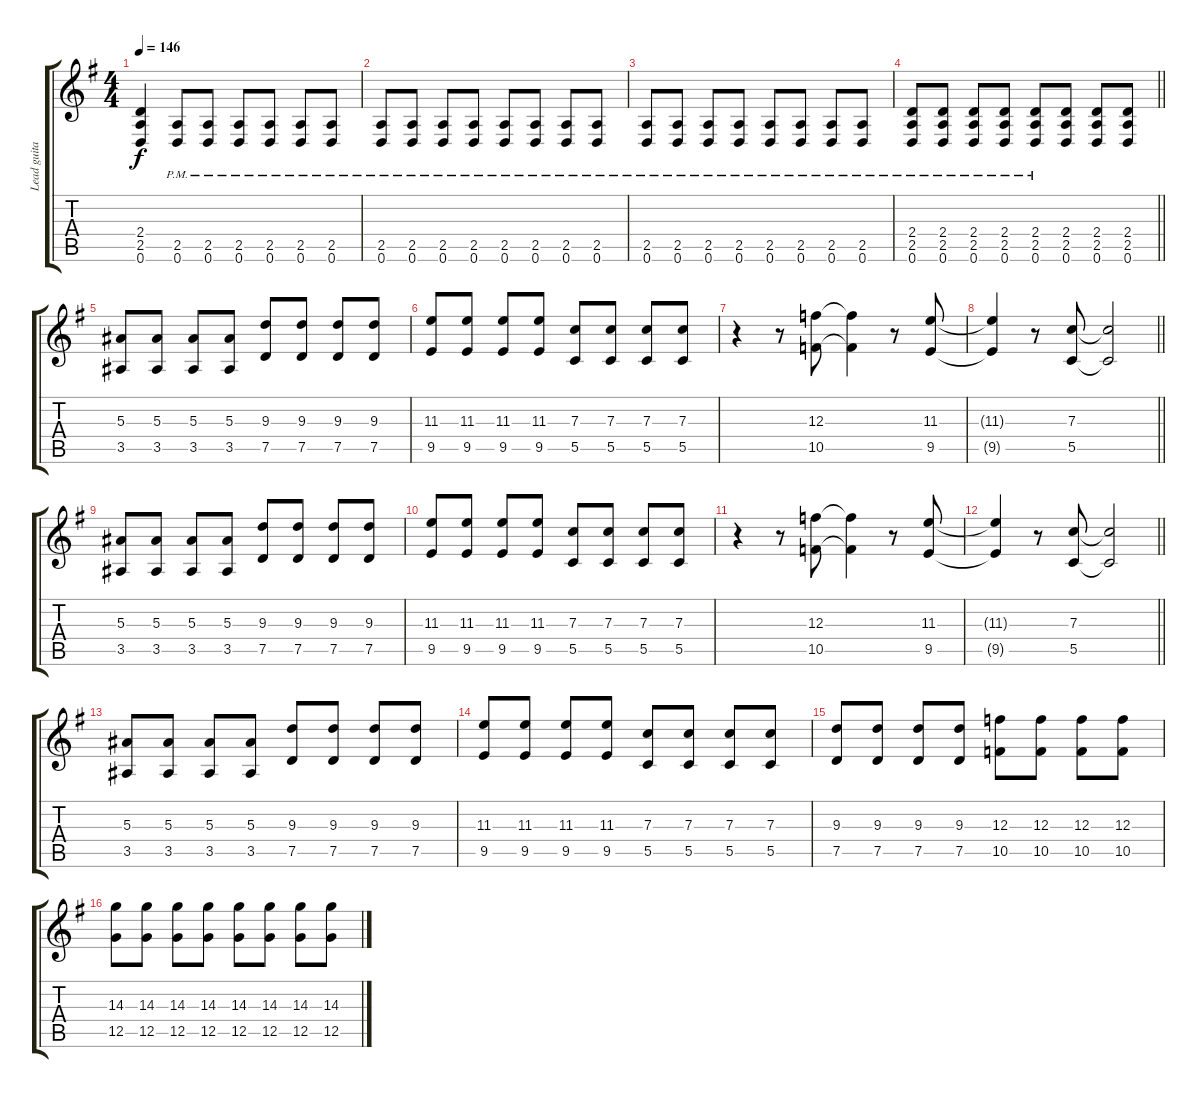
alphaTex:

\track ("Lead guitar" "Lead guita") {instrument overdrivenguitar}
\staff {score tabs}
\tuning (D4 A3 F3 C3 G2 D2) {hide}
\ts (4 4)
\tempo 146
\clef g2
\ks g
(2.4 2.5 0.6).4{dy f instrument distortionguitar} (2.5{pm} 0.6{pm}).8 (2.5{pm} 0.6{pm}).8 (2.5{pm} 0.6{pm}).8 (2.5{pm} 0.6{pm}).8 (2.5{pm} 0.6{pm}).8 (2.5{pm} 0.6{pm}).8 |
(2.5{pm} 0.6{pm}).8 (2.5{pm} 0.6{pm}).8 (2.5{pm} 0.6{pm}).8 (2.5{pm} 0.6{pm}).8 (2.5{pm} 0.6{pm}).8 (2.5{pm} 0.6{pm}).8 (2.5{pm} 0.6{pm}).8 (2.5{pm} 0.6{pm}).8 |
(2.5{pm} 0.6{pm}).8{instrument distortionguitar} (2.5{pm} 0.6{pm}).8 (2.5{pm} 0.6{pm}).8 (2.5{pm} 0.6{pm}).8 (2.5{pm} 0.6{pm}).8 (2.5{pm} 0.6{pm}).8 (2.5{pm} 0.6{pm}).8 (2.5{pm} 0.6{pm}).8 |
\barLineRight lightlight
(2.4{pm} 2.5{pm} 0.6{pm}).8 (2.4{pm} 2.5{pm} 0.6{pm}).8 (2.4{pm} 2.5{pm} 0.6{pm}).8 (2.4{pm} 2.5{pm} 0.6{pm}).8 (2.4{pm} 2.5{pm} 0.6{pm}).8 (2.4 2.5 0.6).8 (2.4 2.5 0.6).8 (2.4 2.5 0.6).8 |
(5.3 3.5).8 (5.3 3.5).8 (5.3 3.5).8 (5.3 3.5).8 (9.3 7.5).8 (9.3 7.5).8 (9.3 7.5).8 (9.3 7.5).8 |
(11.3 9.5).8 (11.3 9.5).8 (11.3 9.5).8 (11.3 9.5).8 (7.3 5.5).8 (7.3 5.5).8 (7.3 5.5).8 (7.3 5.5).8 |
r.4 r.8 (12.3 10.5).8 (12.3{t} 10.5{t}).4 r.8 (11.3 9.5).8 |
\barLineRight lightlight
(11.3{t} 9.5{t}).4 r.8 (7.3 5.5).8 (7.3{t} 5.5{t}).2 |
(5.3 3.5).8 (5.3 3.5).8 (5.3 3.5).8 (5.3 3.5).8 (9.3 7.5).8 (9.3 7.5).8 (9.3 7.5).8 (9.3 7.5).8 |
(11.3 9.5).8 (11.3 9.5).8 (11.3 9.5).8 (11.3 9.5).8 (7.3 5.5).8 (7.3 5.5).8 (7.3 5.5).8 (7.3 5.5).8 |
r.4 r.8 (12.3 10.5).8 (12.3{t} 10.5{t}).4 r.8 (11.3 9.5).8 |
\barLineRight lightlight
(11.3{t} 9.5{t}).4 r.8 (7.3 5.5).8 (7.3{t} 5.5{t}).2 |
(5.3 3.5).8 (5.3 3.5).8 (5.3 3.5).8 (5.3 3.5).8 (9.3 7.5).8 (9.3 7.5).8 (9.3 7.5).8 (9.3 7.5).8 |
(11.3 9.5).8 (11.3 9.5).8 (11.3 9.5).8 (11.3 9.5).8 (7.3 5.5).8 (7.3 5.5).8 (7.3 5.5).8 (7.3 5.5).8 |
(9.3 7.5).8 (9.3 7.5).8 (9.3 7.5).8 (9.3 7.5).8 (12.3 10.5).8 (12.3 10.5).8 (12.3 10.5).8 (12.3 10.5).8 |
(14.3 12.5).8 (14.3 12.5).8 (14.3 12.5).8 (14.3 12.5).8 (14.3 12.5).8 (14.3 12.5).8 (14.3 12.5).8 (14.3 12.5).8
